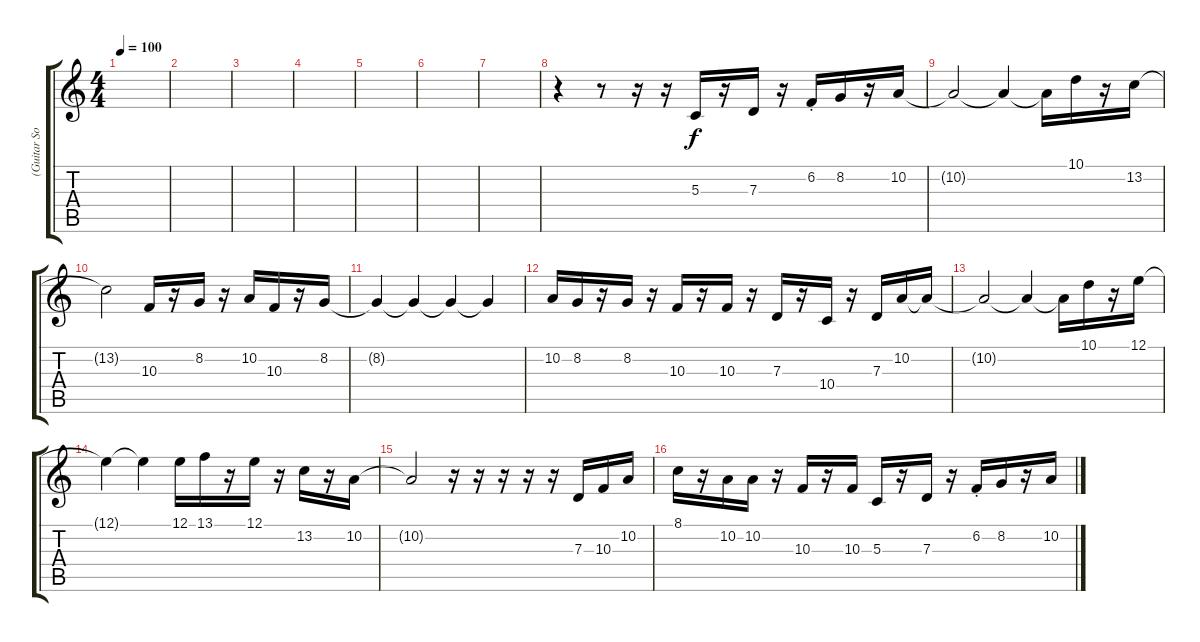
\track ("(Guitar Solo Sound)" "(Guitar So") {instrument electricpiano1}
\staff {score tabs}
\tuning (E4 B3 G3 D3 A2 E2) {hide}
\ts (4 4)
\tempo 100
\clef g2
\ks c
|
|
|
|
|
|
|
r.4 r.8 r.16 r.16 5.3.16 r.16 7.3.16 r.16 6.2{st}.16 8.2.16 r.16 10.2.16 |
10.2{t}.2 10.2{t}.4 10.2{t}.16 10.1.16 r.16 13.2.16 |
13.2{t}.2 10.3.16 r.16 8.2.16 r.16 10.2.16 10.3.16 r.16 8.2.16 |
8.2{t}.4 8.2{t}.4 8.2{t}.4 8.2{t}.4 |
10.2.16 8.2.16 r.16 8.2.16 r.16 10.3.16 r.16 10.3.16 r.16 7.3.16 r.16 10.4.16 r.16 7.3.16 10.2.16 10.2{t}.16 |
10.2{t}.2 10.2{t}.4 10.2{t}.16 10.1.16 r.16 12.1.16 |
12.1{t}.4 12.1{t}.4 12.1.16 13.1.16 r.16 12.1.16 r.16 13.2.16 r.16 10.2.16 |
10.2{t}.2 r.16 r.16 r.16 r.16 r.16 7.3.16 10.3.16 10.2.16 |
8.1.16 r.16 10.2.16 10.2.16 r.16 10.3.16 r.16 10.3.16 5.3.16 r.16 7.3.16 r.16 6.2{st}.16 8.2.16 r.16 10.2.16
